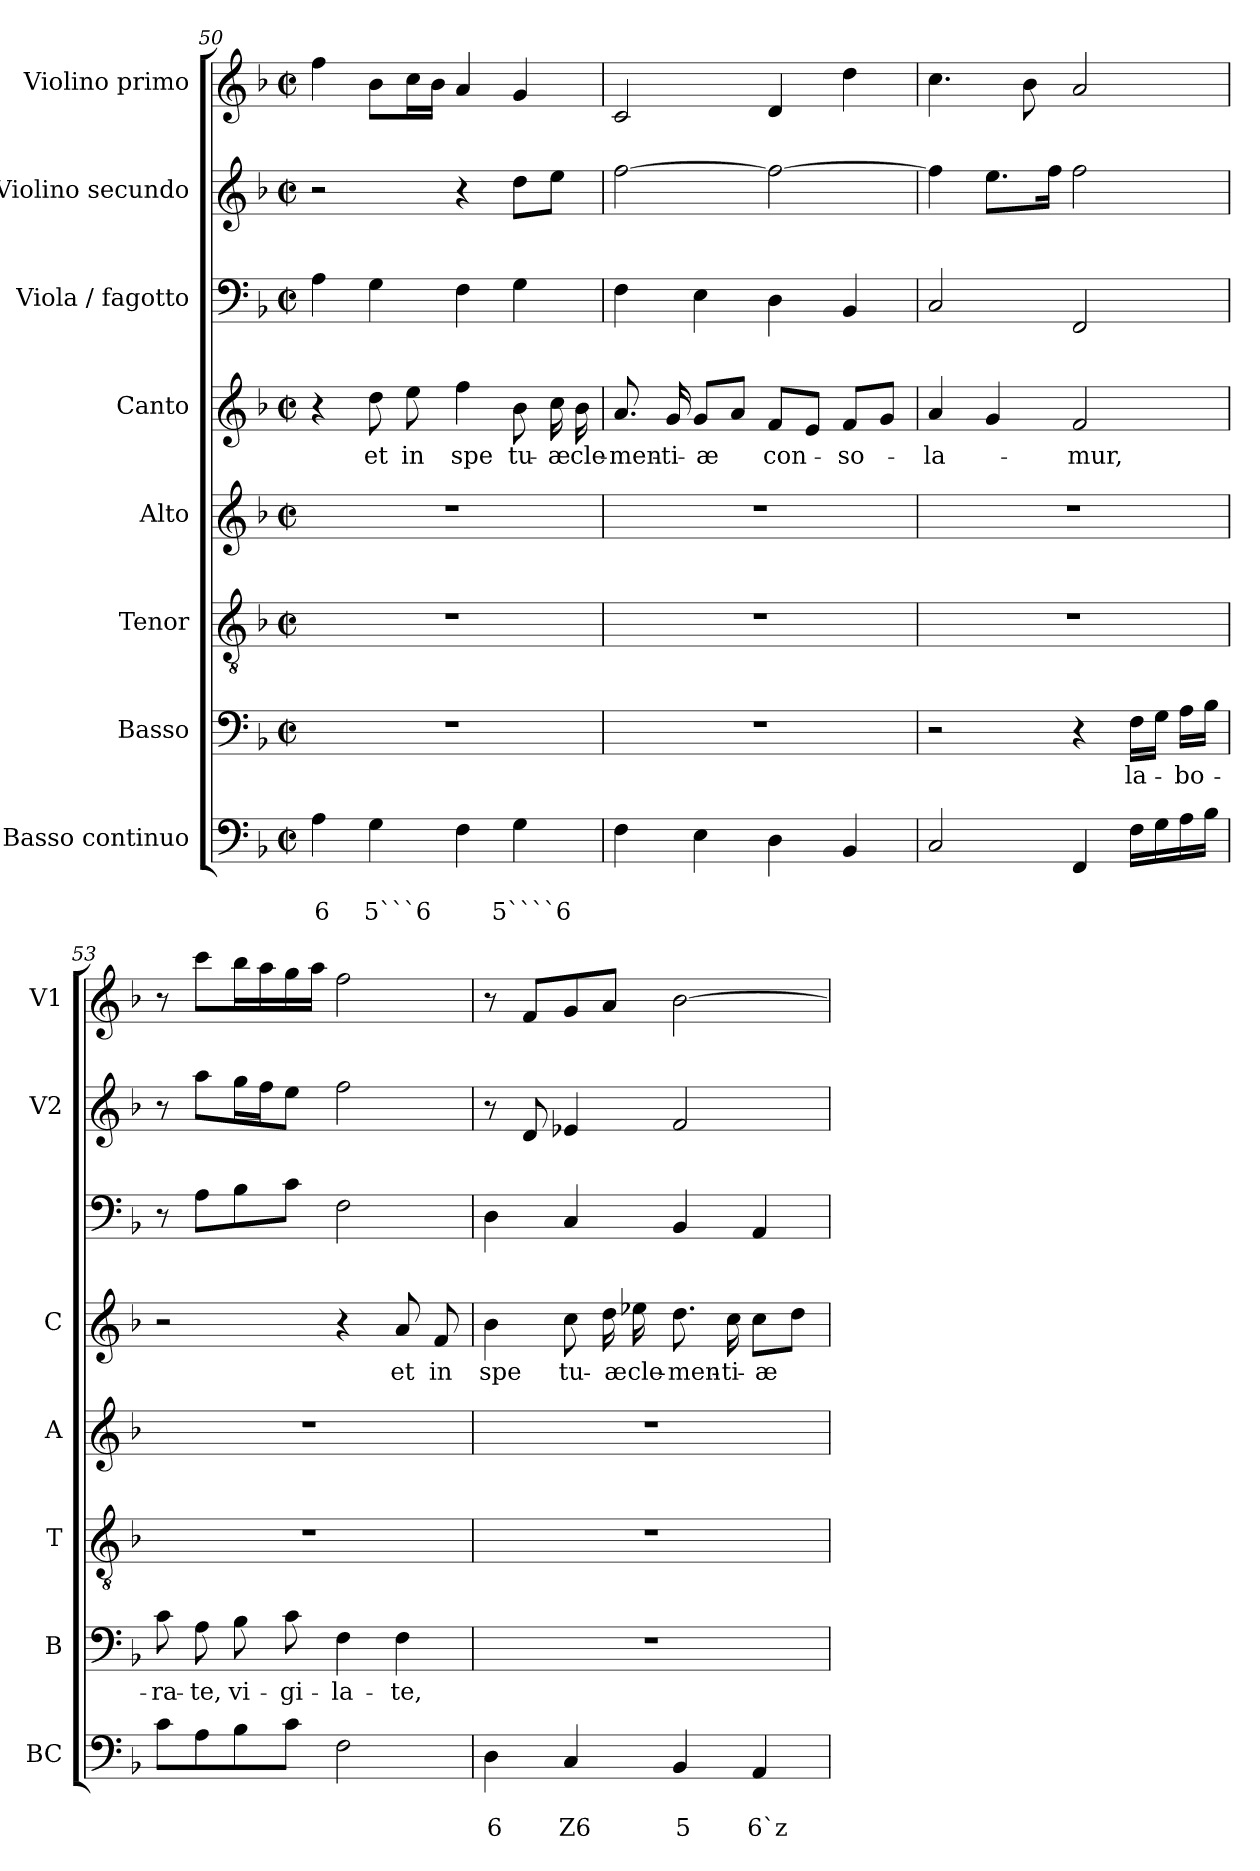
**kern	**text	**text	**kern	**text	**kern	**kern	**kern	**text	**kern	**kern	**kern
*part8	*part8	*part8	*part7	*part7	*part6	*part5	*part4	*part4	*part3	*part2	*part1
*staff8	*staff8	*staff8	*staff7	*staff7	*staff6	*staff5	*staff4	*staff4	*staff3	*staff2	*staff1
*I"Basso continuo	*	*	*I"Basso	*	*I"Tenor	*I"Alto	*I"Canto	*	*I"Viola / fagotto	*I"Violino secundo	*I"Violino primo
*I'BC	*	*	*I'B	*	*I'T	*I'A	*I'C	*	*	*I'V2	*I'V1
*clefF4	*	*	*clefF4	*	*clefGv2	*clefG2	*clefG2	*	*clefF4	*clefG2	*clefG2
*k[b-]	*	*	*k[b-]	*	*k[b-]	*k[b-]	*k[b-]	*	*k[b-]	*k[b-]	*k[b-]
*F:	*	*	*F:	*	*F:	*F:	*F:	*	*F:	*F:	*F:
*M2/2	*	*	*M2/2	*	*M2/2	*M2/2	*M2/2	*	*M2/2	*M2/2	*M2/2
*met(c|)	*	*	*met(c|)	*	*met(c|)	*met(c|)	*met(c|)	*	*met(c|)	*met(c|)	*met(c|)
=50	=50	=50	=50	=50	=50	=50	=50	=50	=50	=50	=50
!	!	!LO:LY:b	!	!	!	!	!	!	!	!	!
4A\	.	6	1r	.	1r	1r	4r	.	4A\	2r	4ff\
!	!	!LO:LY:b	!	!	!	!	!	!LO:LY:b	!	!	!
4G\	.	5```6	.	.	.	.	8dd\	et	4G\	.	8b-\L
!	!	!	!	!	!	!	!	!LO:LY:b	!	!	!
.	.	.	.	.	.	.	8ee\	in	.	.	16cc\L
.	.	.	.	.	.	.	.	.	.	.	16b-\JJ
!	!	!	!	!	!	!	!	!LO:LY:b	!	!	!
4F\	.	.	.	.	.	.	4ff\	spe	4F\	4r	4a/
!	!	!LO:LY:b	!	!	!	!	!	!LO:LY:b	!	!	!
4G\	.	5````6	.	.	.	.	8b-\	tu-	4G\	8dd\L	4g/
!	!	!	!	!	!	!	!	!LO:LY:b	!	!	!
.	.	.	.	.	.	.	16cc\	-æ	.	8ee\J	.
!	!	!	!	!	!	!	!	!LO:LY:b	!	!	!
.	.	.	.	.	.	.	16b-\	cle-	.	.	.
!!LO:PB:g=z
=51	=51	=51	=51	=51	=51	=51	=51	=51	=51	=51	=51
!	!	!	!	!	!	!	!	!LO:LY:b	!	!	!
4F\	.	.	1r	.	1r	1r	8.a/	-men-	4F\	[2ff\	2c/
!	!	!	!	!	!	!	!	!LO:LY:b	!	!	!
.	.	.	.	.	.	.	16g/	-ti-	.	.	.
!	!	!	!	!	!	!	!	!LO:LY:b	!	!	!
4E\	.	.	.	.	.	.	8g/L	-æ	4E\	.	.
.	.	.	.	.	.	.	8a/J	.	.	.	.
!	!	!	!	!	!	!	!	!LO:LY:b	!	!	!
4D\	.	.	.	.	.	.	8f/L	con-	4D\	2ff\_	4d/
.	.	.	.	.	.	.	8e/J	.	.	.	.
!	!	!	!	!	!	!	!	!LO:LY:b	!	!	!
4BB-/	.	.	.	.	.	.	8f/L	-so-	4BB-/	.	4dd\
.	.	.	.	.	.	.	8g/J	.	.	.	.
=52	=52	=52	=52	=52	=52	=52	=52	=52	=52	=52	=52
!	!	!	!	!	!	!	!	!LO:LY:b	!	!	!
2C/	.	.	2r	.	1r	1r	4a/	-la-	2C/	4ff\]	4.cc\
.	.	.	.	.	.	.	4g/	.	.	8.ee\L	.
.	.	.	.	.	.	.	.	.	.	.	8b-\
.	.	.	.	.	.	.	.	.	.	16ff\Jk	.
!	!	!	!	!	!	!	!	!LO:LY:b	!	!	!
4FF/	.	.	4r	.	.	.	2f/	-mur,	2FF/	2ff\	2a/
!	!	!	!	!LO:LY:b	!	!	!	!	!	!	!
16F\LL	.	.	16F\LL	la-	.	.	.	.	.	.	.
16G\	.	.	16G\JJ	.	.	.	.	.	.	.	.
!	!	!	!	!LO:LY:b	!	!	!	!	!	!	!
16A\	.	.	16A\LL	-bo-	.	.	.	.	.	.	.
16B-\JJ	.	.	16B-\JJ	.	.	.	.	.	.	.	.
=53	=53	=53	=53	=53	=53	=53	=53	=53	=53	=53	=53
!	!	!	!	!LO:LY:b	!	!	!	!	!	!	!
8c\L	.	.	8c\	-ra-	1r	1r	2r	.	8r	8r	8r
!	!	!	!	!LO:LY:b	!	!	!	!	!	!	!
8A\	.	.	8A\	-te,	.	.	.	.	8A\L	8aa\L	8ccc\L
!	!	!	!	!LO:LY:b	!	!	!	!	!	!	!
8B-\	.	.	8B-\	vi-	.	.	.	.	8B-\	16gg\L	16bb-\L
.	.	.	.	.	.	.	.	.	.	16ff\J	16aa\
!	!	!	!	!LO:LY:b	!	!	!	!	!	!	!
8c\J	.	.	8c\	-gi-	.	.	.	.	8c\J	8ee\J	16gg\
.	.	.	.	.	.	.	.	.	.	.	16aa\JJ
!	!	!	!	!LO:LY:b	!	!	!	!	!	!	!
2F\	.	.	4F\	-la-	.	.	4r	.	2F\	2ff\	2ff\
!	!	!	!	!LO:LY:b	!	!	!	!LO:LY:b	!	!	!
.	.	.	4F\	-te,	.	.	8a/	et	.	.	.
!	!	!	!	!	!	!	!	!LO:LY:b	!	!	!
.	.	.	.	.	.	.	8f/	in	.	.	.
=54	=54	=54	=54	=54	=54	=54	=54	=54	=54	=54	=54
!	!	!LO:LY:b	!	!	!	!	!	!LO:LY:b	!	!	!
4D\	.	6	1r	.	1r	1r	4b-\	spe	4D\	8r	8r
.	.	.	.	.	.	.	.	.	.	8d/	8f/L
!	!	!LO:LY:b	!	!	!	!	!	!LO:LY:b	!	!	!
4C/	.	Z6	.	.	.	.	8cc\	tu-	4C/	4e-X/	8g/
!	!	!	!	!	!	!	!	!LO:LY:b	!	!	!
.	.	.	.	.	.	.	16dd\	-æ	.	.	8a/J
!	!	!	!	!	!	!	!	!LO:LY:b	!	!	!
.	.	.	.	.	.	.	16ee-X\	cle-	.	.	.
!	!	!LO:LY:b	!	!	!	!	!	!LO:LY:b	!	!	!
4BB-/	.	5	.	.	.	.	8.dd\	-men-	4BB-/	2f/	[2b-\
!	!	!	!	!	!	!	!	!LO:LY:b	!	!	!
.	.	.	.	.	.	.	16cc\	-ti-	.	.	.
!	!	!LO:LY:b	!	!	!	!	!	!LO:LY:b	!	!	!
4AA/	.	6`z	.	.	.	.	8cc\L	-æ	4AA/	.	.
.	.	.	.	.	.	.	8dd\J	.	.	.	.
=	=	=	=	=	=	=	=	=	=	=	=
*-	*-	*-	*-	*-	*-	*-	*-	*-	*-	*-	*-
